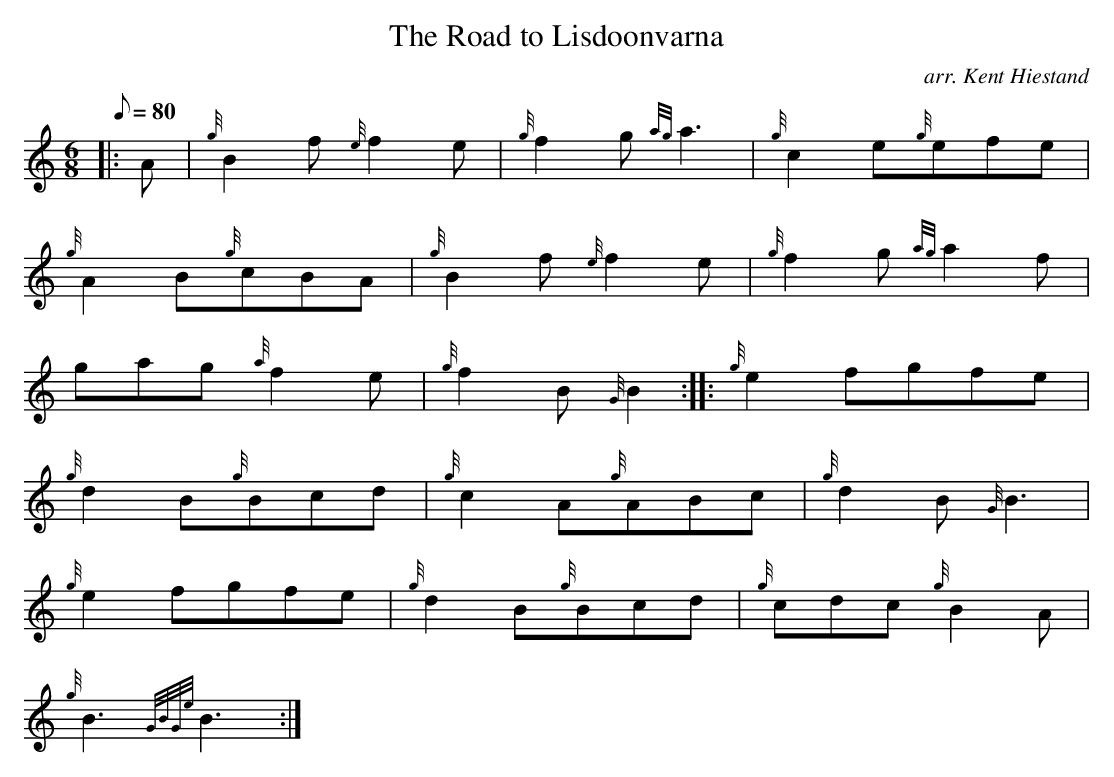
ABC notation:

X:1
T:The Road to Lisdoonvarna
M:6/8
L:1/8
Q:80
C:arr. Kent Hiestand
K:HP
|: A | \
{g}B2f{e}f2e | \
{g}f2g{ag}a3 | \
{g}c2e{g}efe |
{g}A2B{g}cBA | \
{g}B2f{e}f2e | \
{g}f2g{ag}a2f |
gag{a}f2e | \
{g}f2B{G}B2 :: \
{g}e2fgfe |
{g}d2B{g}Bcd | \
{g}c2A{g}ABc | \
{g}d2B{G}B3 |
{g}e2fgfe | \
{g}d2B{g}Bcd | \
{g}cdc{g}B2A |
{g}B3{GBGe}B3 :|
